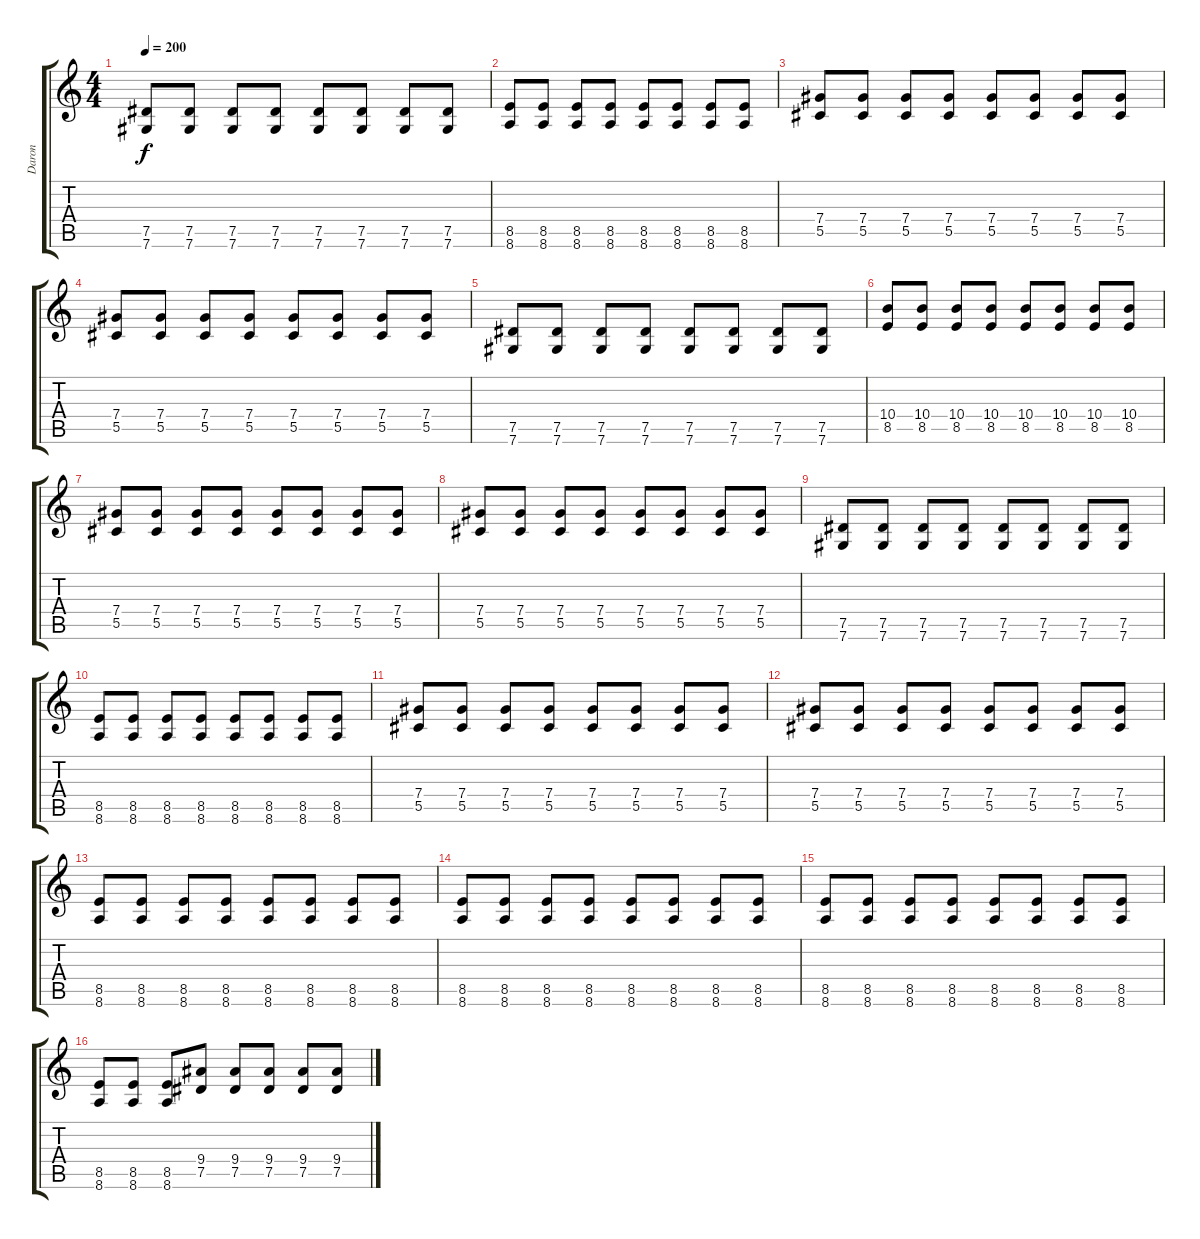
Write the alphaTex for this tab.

\track ("Daron" "Daron") {instrument overdrivenguitar}
\staff {score tabs}
\tuning (Eb4 Bb3 Gb3 Db3 Ab2 Db2) {hide}
\ts (4 4)
\tempo 200
\clef g2
\ks c
(7.5 7.6).8{dy f} (7.5 7.6).8 (7.5 7.6).8 (7.5 7.6).8 (7.5 7.6).8 (7.5 7.6).8 (7.5 7.6).8 (7.5 7.6).8 |
(8.5 8.6).8 (8.5 8.6).8 (8.5 8.6).8 (8.5 8.6).8 (8.5 8.6).8 (8.5 8.6).8 (8.5 8.6).8 (8.5 8.6).8 |
(7.4 5.5).8 (7.4 5.5).8 (7.4 5.5).8 (7.4 5.5).8 (7.4 5.5).8 (7.4 5.5).8 (7.4 5.5).8 (7.4 5.5).8 |
(7.4 5.5).8 (7.4 5.5).8 (7.4 5.5).8 (7.4 5.5).8 (7.4 5.5).8 (7.4 5.5).8 (7.4 5.5).8 (7.4 5.5).8 |
(7.5 7.6).8 (7.5 7.6).8 (7.5 7.6).8 (7.5 7.6).8 (7.5 7.6).8 (7.5 7.6).8 (7.5 7.6).8 (7.5 7.6).8 |
(10.4 8.5).8 (10.4 8.5).8 (10.4 8.5).8 (10.4 8.5).8 (10.4 8.5).8 (10.4 8.5).8 (10.4 8.5).8 (10.4 8.5).8 |
(7.4 5.5).8 (7.4 5.5).8 (7.4 5.5).8 (7.4 5.5).8 (7.4 5.5).8 (7.4 5.5).8 (7.4 5.5).8 (7.4 5.5).8 |
(7.4 5.5).8 (7.4 5.5).8 (7.4 5.5).8 (7.4 5.5).8 (7.4 5.5).8 (7.4 5.5).8 (7.4 5.5).8 (7.4 5.5).8 |
(7.5 7.6).8 (7.5 7.6).8 (7.5 7.6).8 (7.5 7.6).8 (7.5 7.6).8 (7.5 7.6).8 (7.5 7.6).8 (7.5 7.6).8 |
(8.5 8.6).8 (8.5 8.6).8 (8.5 8.6).8 (8.5 8.6).8 (8.5 8.6).8 (8.5 8.6).8 (8.5 8.6).8 (8.5 8.6).8 |
(7.4 5.5).8 (7.4 5.5).8 (7.4 5.5).8 (7.4 5.5).8 (7.4 5.5).8 (7.4 5.5).8 (7.4 5.5).8 (7.4 5.5).8 |
(7.4 5.5).8 (7.4 5.5).8 (7.4 5.5).8 (7.4 5.5).8 (7.4 5.5).8 (7.4 5.5).8 (7.4 5.5).8 (7.4 5.5).8 |
(8.5 8.6).8 (8.5 8.6).8 (8.5 8.6).8 (8.5 8.6).8 (8.5 8.6).8 (8.5 8.6).8 (8.5 8.6).8 (8.5 8.6).8 |
(8.5 8.6).8 (8.5 8.6).8 (8.5 8.6).8 (8.5 8.6).8 (8.5 8.6).8 (8.5 8.6).8 (8.5 8.6).8 (8.5 8.6).8 |
(8.5 8.6).8 (8.5 8.6).8 (8.5 8.6).8 (8.5 8.6).8 (8.5 8.6).8 (8.5 8.6).8 (8.5 8.6).8 (8.5 8.6).8 |
(8.5 8.6).8 (8.5 8.6).8 (8.5 8.6).8 (9.4 7.5).8 (9.4 7.5).8 (9.4 7.5).8 (9.4 7.5).8 (9.4 7.5).8
